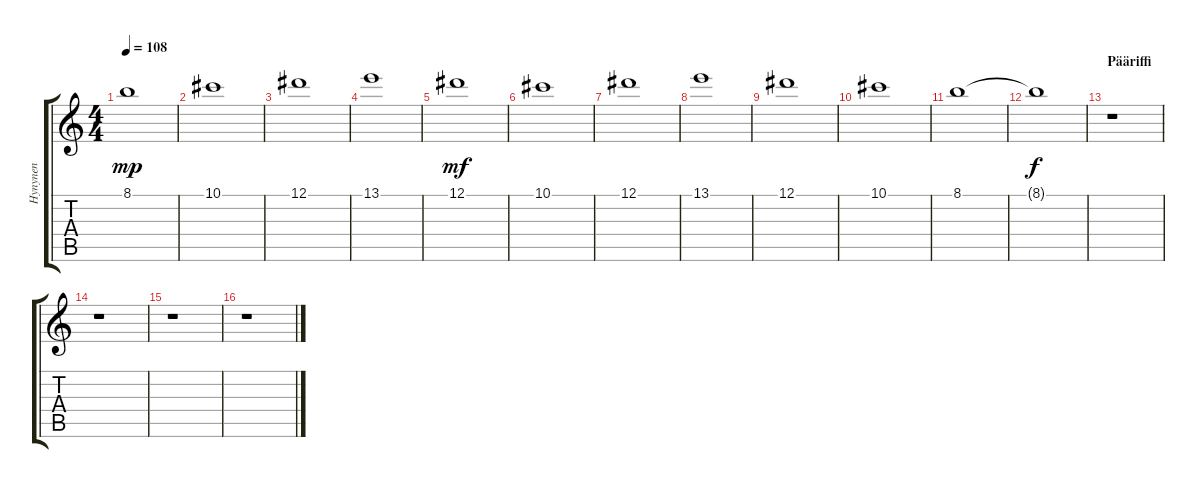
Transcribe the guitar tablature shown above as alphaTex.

\track ("Hynynen" "Hynynen") {instrument distortionguitar}
\staff {score tabs}
\tuning (Eb4 Bb3 Gb3 Db3 Ab2 Db2) {hide}
\ts (4 4)
\tempo 108
\clef g2
\ks c
8.1.1{dy mp} |
10.1.1 |
12.1.1 |
13.1.1 |
12.1.1{dy mf} |
10.1.1 |
12.1.1 |
13.1.1 |
12.1.1 |
10.1.1 |
8.1.1 |
8.1{t}.1{dy f} |
\section ("" "Pääriffi")
r.1 |
r.1 |
r.1 |
r.1
